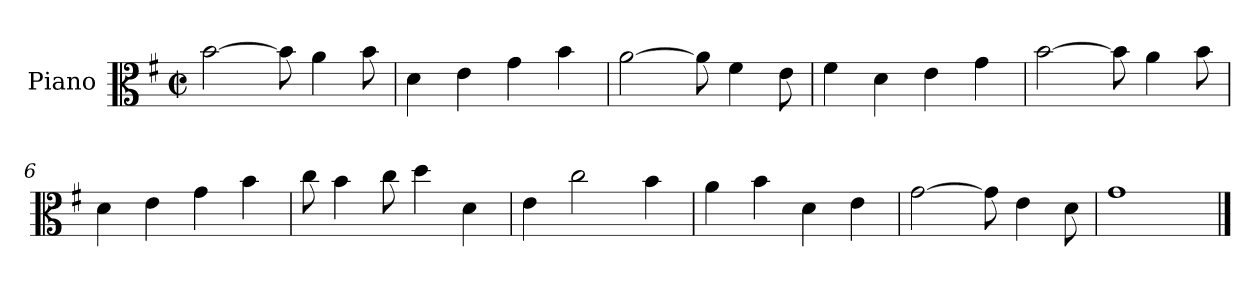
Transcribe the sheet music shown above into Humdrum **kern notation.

**kern
*part1
*staff1
*I"Piano
*I'Pno
*clefC3
*k[f#]
*G:
*M2/2
*met(c|)
=1
[2b\
8b\]
4a\
8b\
=2
4d\
4e\
4g\
4b\
=3
[2a\
8a\]
4f#\
8e\
=4
4f#\
4d\
4e\
4g\
=5
[2b\
8b\]
4a\
8b\
=6
4d\
4e\
4g\
4b\
=7
8cc\
4b\
8cc\
4dd\
4d\
=8
4e\
2cc\
4b\
=9
4a\
4b\
4d\
4e\
=10
[2g\
8g\]
4e\
8d\
=11
1g
==
*-
